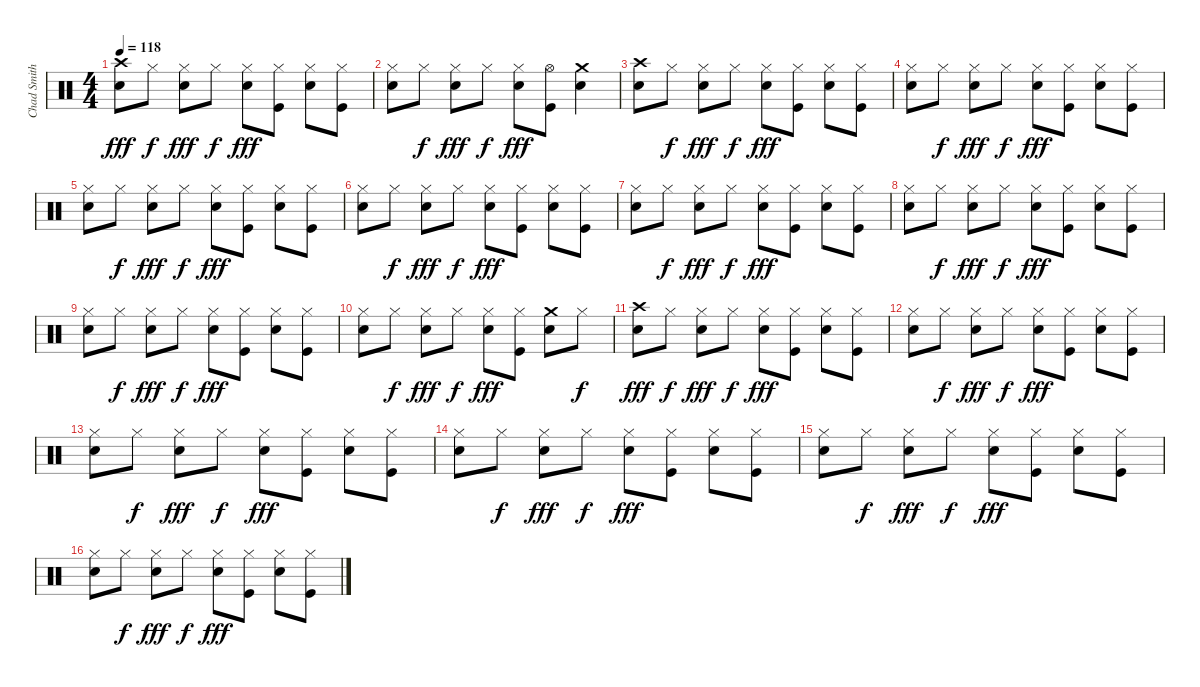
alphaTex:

\track ("Chad Smith" "Chad Smith") {instrument percussion}
\staff {score}
\articulation defaults
\ts (4 4)
\tempo 118
\clef neutral
\ks c
("Electric Snare (hit)" "Crash high (hit)").8{dy fff} "Hi-Hat (closed)".8{dy f} ("Electric Snare (hit)" "Hi-Hat (closed)").8{dy fff} "Hi-Hat (closed)".8{dy f} ("Electric Snare (hit)" "Hi-Hat (closed)").8{dy fff} ("Kick (hit)" "Hi-Hat (closed)").8 ("Electric Snare (hit)" "Hi-Hat (closed)").8 ("Kick (hit)" "Hi-Hat (closed)").8 |
("Electric Snare (hit)" "Hi-Hat (closed)").8 "Hi-Hat (closed)".8{dy f} ("Electric Snare (hit)" "Hi-Hat (closed)").8{dy fff} "Hi-Hat (closed)".8{dy f} ("Electric Snare (hit)" "Hi-Hat (closed)").8{dy fff} ("Kick (hit)" "Hi-Hat (open)").8 ("Electric Snare (hit)" "Crash medium (hit)").4 |
("Electric Snare (hit)" "Crash high (hit)").8 "Hi-Hat (closed)".8{dy f} ("Electric Snare (hit)" "Hi-Hat (closed)").8{dy fff} "Hi-Hat (closed)".8{dy f} ("Electric Snare (hit)" "Hi-Hat (closed)").8{dy fff} ("Kick (hit)" "Hi-Hat (closed)").8 ("Electric Snare (hit)" "Hi-Hat (closed)").8 ("Kick (hit)" "Hi-Hat (closed)").8 |
("Electric Snare (hit)" "Hi-Hat (closed)").8 "Hi-Hat (closed)".8{dy f} ("Electric Snare (hit)" "Hi-Hat (closed)").8{dy fff} "Hi-Hat (closed)".8{dy f} ("Electric Snare (hit)" "Hi-Hat (closed)").8{dy fff} ("Kick (hit)" "Hi-Hat (closed)").8 ("Electric Snare (hit)" "Hi-Hat (closed)").8 ("Kick (hit)" "Hi-Hat (closed)").8 |
("Electric Snare (hit)" "Hi-Hat (closed)").8 "Hi-Hat (closed)".8{dy f} ("Electric Snare (hit)" "Hi-Hat (closed)").8{dy fff} "Hi-Hat (closed)".8{dy f} ("Electric Snare (hit)" "Hi-Hat (closed)").8{dy fff} ("Kick (hit)" "Hi-Hat (closed)").8 ("Electric Snare (hit)" "Hi-Hat (closed)").8 ("Kick (hit)" "Hi-Hat (closed)").8 |
("Electric Snare (hit)" "Hi-Hat (closed)").8 "Hi-Hat (closed)".8{dy f} ("Electric Snare (hit)" "Hi-Hat (closed)").8{dy fff} "Hi-Hat (closed)".8{dy f} ("Electric Snare (hit)" "Hi-Hat (closed)").8{dy fff} ("Kick (hit)" "Hi-Hat (closed)").8 ("Electric Snare (hit)" "Hi-Hat (closed)").8 ("Kick (hit)" "Hi-Hat (closed)").8 |
("Electric Snare (hit)" "Hi-Hat (closed)").8 "Hi-Hat (closed)".8{dy f} ("Electric Snare (hit)" "Hi-Hat (closed)").8{dy fff} "Hi-Hat (closed)".8{dy f} ("Electric Snare (hit)" "Hi-Hat (closed)").8{dy fff} ("Kick (hit)" "Hi-Hat (closed)").8 ("Electric Snare (hit)" "Hi-Hat (closed)").8 ("Kick (hit)" "Hi-Hat (closed)").8 |
("Electric Snare (hit)" "Hi-Hat (closed)").8 "Hi-Hat (closed)".8{dy f} ("Electric Snare (hit)" "Hi-Hat (closed)").8{dy fff} "Hi-Hat (closed)".8{dy f} ("Electric Snare (hit)" "Hi-Hat (closed)").8{dy fff} ("Kick (hit)" "Hi-Hat (closed)").8 ("Electric Snare (hit)" "Hi-Hat (closed)").8 ("Kick (hit)" "Hi-Hat (closed)").8 |
("Electric Snare (hit)" "Hi-Hat (closed)").8 "Hi-Hat (closed)".8{dy f} ("Electric Snare (hit)" "Hi-Hat (closed)").8{dy fff} "Hi-Hat (closed)".8{dy f} ("Electric Snare (hit)" "Hi-Hat (closed)").8{dy fff} ("Kick (hit)" "Hi-Hat (closed)").8 ("Electric Snare (hit)" "Hi-Hat (closed)").8 ("Kick (hit)" "Hi-Hat (closed)").8 |
("Electric Snare (hit)" "Hi-Hat (closed)").8 "Hi-Hat (closed)".8{dy f} ("Electric Snare (hit)" "Hi-Hat (closed)").8{dy fff} "Hi-Hat (closed)".8{dy f} ("Electric Snare (hit)" "Hi-Hat (closed)").8{dy fff} ("Kick (hit)" "Hi-Hat (closed)").8 ("Electric Snare (hit)" "Crash medium (hit)").8 "Hi-Hat (closed)".8{dy f} |
("Electric Snare (hit)" "Crash high (hit)").8{dy fff} "Hi-Hat (closed)".8{dy f} ("Electric Snare (hit)" "Hi-Hat (closed)").8{dy fff} "Hi-Hat (closed)".8{dy f} ("Electric Snare (hit)" "Hi-Hat (closed)").8{dy fff} ("Kick (hit)" "Hi-Hat (closed)").8 ("Electric Snare (hit)" "Hi-Hat (closed)").8 ("Kick (hit)" "Hi-Hat (closed)").8 |
("Electric Snare (hit)" "Hi-Hat (closed)").8 "Hi-Hat (closed)".8{dy f} ("Electric Snare (hit)" "Hi-Hat (closed)").8{dy fff} "Hi-Hat (closed)".8{dy f} ("Electric Snare (hit)" "Hi-Hat (closed)").8{dy fff} ("Kick (hit)" "Hi-Hat (closed)").8 ("Electric Snare (hit)" "Hi-Hat (closed)").8 ("Kick (hit)" "Hi-Hat (closed)").8 |
("Electric Snare (hit)" "Hi-Hat (closed)").8 "Hi-Hat (closed)".8{dy f} ("Electric Snare (hit)" "Hi-Hat (closed)").8{dy fff} "Hi-Hat (closed)".8{dy f} ("Electric Snare (hit)" "Hi-Hat (closed)").8{dy fff} ("Kick (hit)" "Hi-Hat (closed)").8 ("Electric Snare (hit)" "Hi-Hat (closed)").8 ("Kick (hit)" "Hi-Hat (closed)").8 |
("Electric Snare (hit)" "Hi-Hat (closed)").8 "Hi-Hat (closed)".8{dy f} ("Electric Snare (hit)" "Hi-Hat (closed)").8{dy fff} "Hi-Hat (closed)".8{dy f} ("Electric Snare (hit)" "Hi-Hat (closed)").8{dy fff} ("Kick (hit)" "Hi-Hat (closed)").8 ("Electric Snare (hit)" "Hi-Hat (closed)").8 ("Kick (hit)" "Hi-Hat (closed)").8 |
("Electric Snare (hit)" "Hi-Hat (closed)").8 "Hi-Hat (closed)".8{dy f} ("Electric Snare (hit)" "Hi-Hat (closed)").8{dy fff} "Hi-Hat (closed)".8{dy f} ("Electric Snare (hit)" "Hi-Hat (closed)").8{dy fff} ("Kick (hit)" "Hi-Hat (closed)").8 ("Electric Snare (hit)" "Hi-Hat (closed)").8 ("Kick (hit)" "Hi-Hat (closed)").8 |
("Electric Snare (hit)" "Hi-Hat (closed)").8 "Hi-Hat (closed)".8{dy f} ("Electric Snare (hit)" "Hi-Hat (closed)").8{dy fff} "Hi-Hat (closed)".8{dy f} ("Electric Snare (hit)" "Hi-Hat (closed)").8{dy fff} ("Kick (hit)" "Hi-Hat (closed)").8 ("Electric Snare (hit)" "Hi-Hat (closed)").8 ("Kick (hit)" "Hi-Hat (closed)").8
